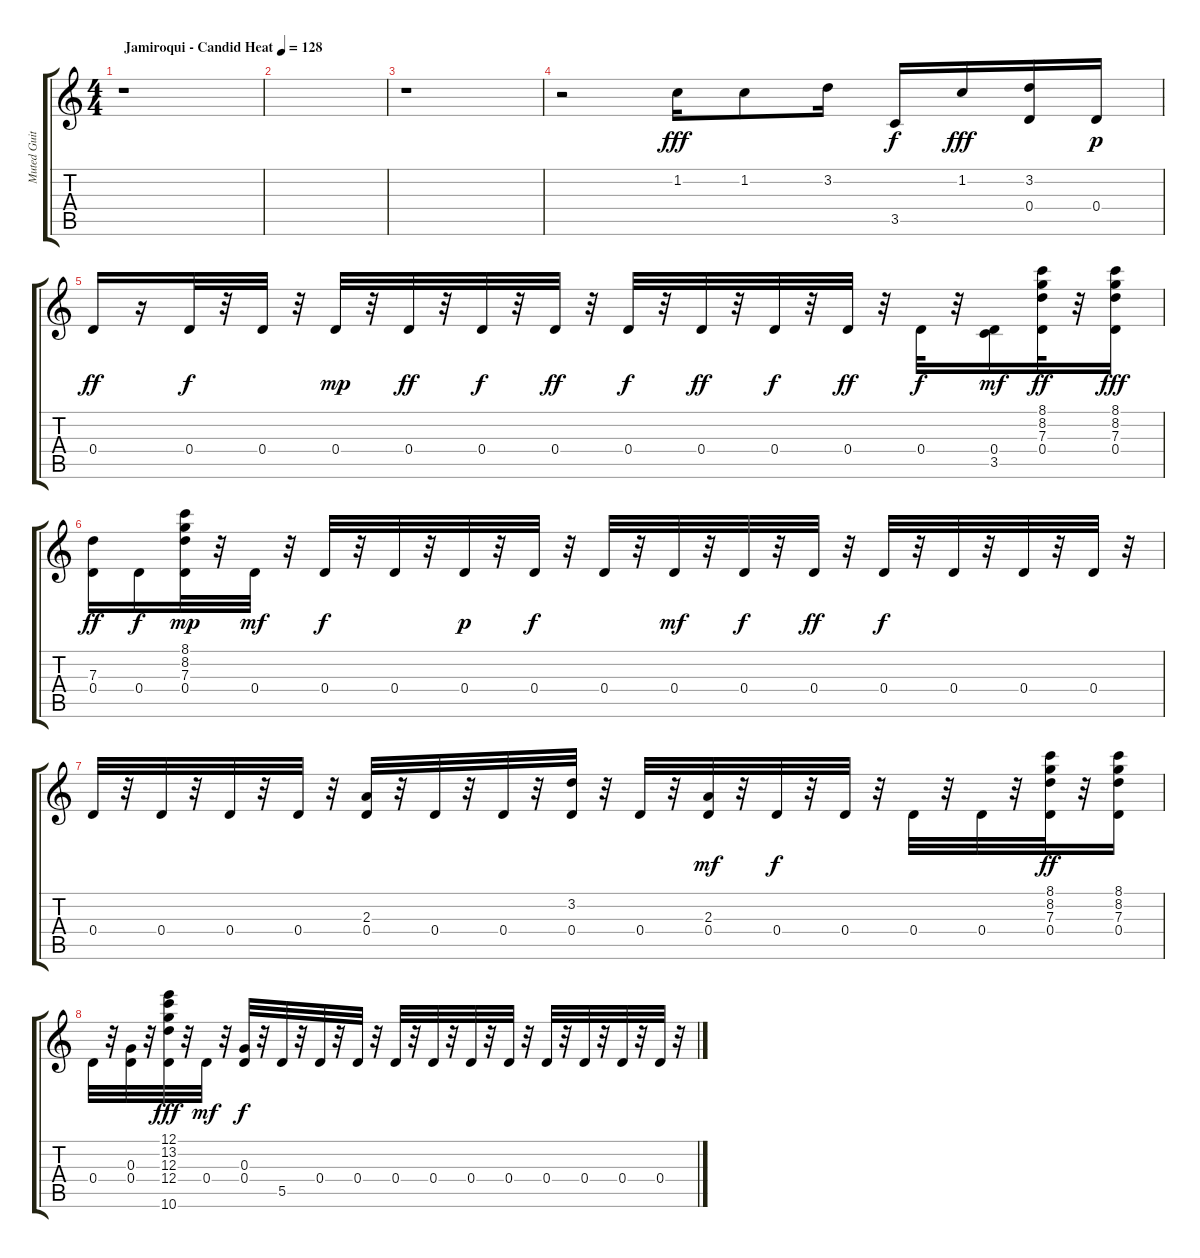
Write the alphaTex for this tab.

\track ("Muted Guitar" "Muted Guit") {instrument electricguitarmuted}
\staff {score tabs}
\tuning (E4 B3 G3 D3 A2 E2) {hide}
\ts (4 4)
\tempo (128 "Jamiroqui - Candid Heat")
\clef g2
\ks c
r.1{dy fff instrument electricguitarmuted} |
|
r.1 |
r.2 1.2.16{volume 12 balance 9 instrument electricguitarmuted} 1.2.8 3.2.16 3.5.16{dy f} 1.2.16{dy fff} (3.2 0.4).16 0.4.16{dy p} |
0.4.16{dy ff} r.16 0.4.32{dy f} r.32 0.4.32 r.32 0.4.32{dy mp} r.32 0.4.32{dy ff} r.32 0.4.32{dy f} r.32 0.4.32{dy ff} r.32 0.4.32{dy f} r.32 0.4.32{dy ff} r.32 0.4.32{dy f} r.32 0.4.32{dy ff} r.32 0.4.32{dy f} r.32 (0.4 3.5).16{dy mf} (8.1 8.2 7.3 0.4).32{dy ff} r.32 (8.1 8.2 7.3 0.4).16{dy fff} |
(7.3 0.4).16{dy ff} 0.4.16{dy f} (8.1 8.2 7.3 0.4).32{dy mp} r.32 0.4.32{dy mf} r.32 0.4.32{dy f} r.32 0.4.32 r.32 0.4.32{dy p} r.32 0.4.32{dy f} r.32 0.4.32 r.32 0.4.32{dy mf} r.32 0.4.32{dy f} r.32 0.4.32{dy ff} r.32 0.4.32{dy f} r.32 0.4.32 r.32 0.4.32 r.32 0.4.32 r.32 |
0.4.32 r.32 0.4.32 r.32 0.4.32 r.32 0.4.32 r.32 (2.3 0.4).32 r.32 0.4.32 r.32 0.4.32 r.32 (3.2 0.4).32 r.32 0.4.32 r.32 (2.3 0.4).32{dy mf} r.32 0.4.32{dy f} r.32 0.4.32 r.32 0.4.32 r.32 0.4.32 r.32 (8.1 8.2 7.3 0.4).32{dy ff} r.32 (8.1 8.2 7.3 0.4).16 |
0.4.32 r.32 (0.3 0.4).32 r.32 (12.1 13.2 12.3 12.4 10.6).32{dy fff} r.32 0.4.32{dy mf} r.32 (0.3 0.4).32{dy f} r.32 5.5.32 r.32 0.4.32 r.32 0.4.32 r.32 0.4.32 r.32 0.4.32 r.32 0.4.32 r.32 0.4.32 r.32 0.4.32 r.32 0.4.32 r.32 0.4.32 r.32 0.4.32 r.32
